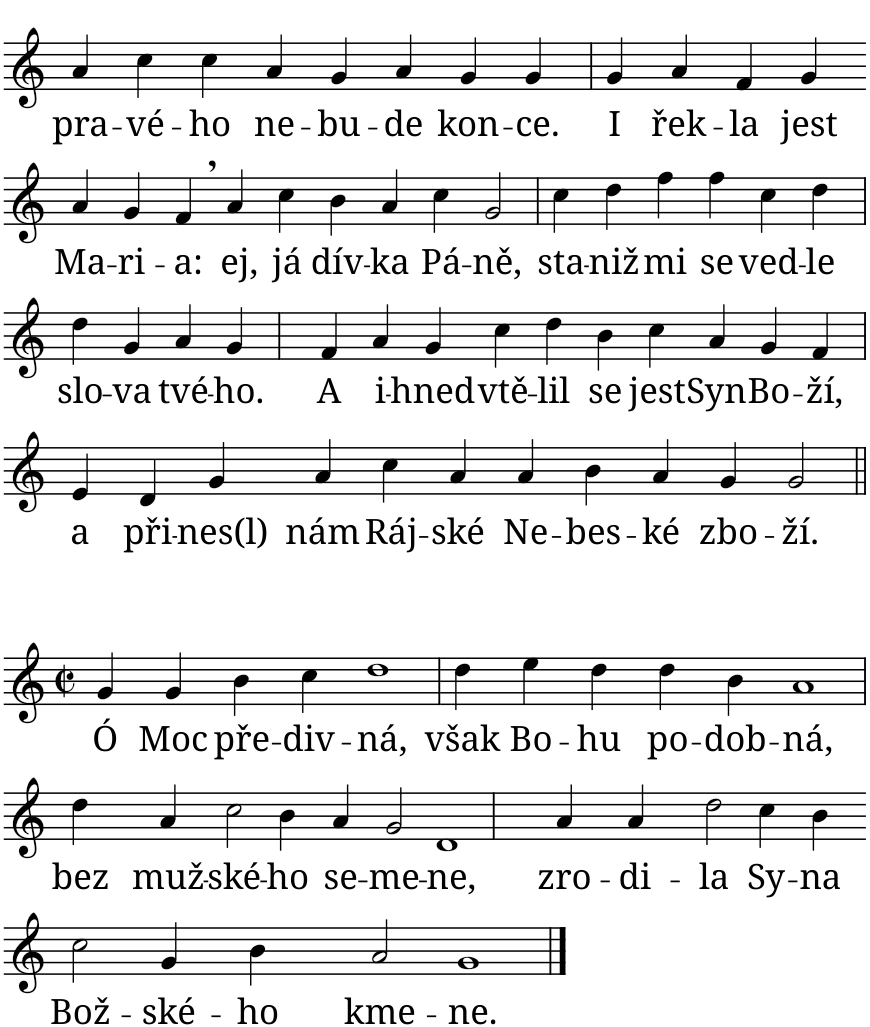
**kern	**text
*part1	*part1
*staff1	*staff1
*I"Piano	*
*I'Pno.	*
!!LO:PB:g=z
*clefG2	*
*k[]	*
*M6/1	*
=31	=31
!	!LO:LY:b
4a/	pra-
!	!LO:LY:b
4cc\	-vé-
!	!LO:LY:b
4cc\	-ho
!	!LO:LY:b
4a/	ne-
!	!LO:LY:b
4g/	-bu-
!	!LO:LY:b
4a/	-de
!	!LO:LY:b
4g/	kon-
!	!LO:LY:b
4g/	-ce.
=32	=32
!	!LO:LY:b
4g/	I
!	!LO:LY:b
4a/	řek-
!	!LO:LY:b
4f/	-la
!	!LO:LY:b
4g/	jest
!!LO:LB:g=z
=33-	=33-
!	!LO:LY:b
4a/	Ma-
!	!LO:LY:b
4g/	-ri-
!	!LO:LY:b
4f,/	-a:
!	!LO:LY:b
4a/	ej,
!	!LO:LY:b
4cc\	já
!	!LO:LY:b
4b\	dív-
!	!LO:LY:b
4a/	-ka
!	!LO:LY:b
4cc\	Pá-
!	!LO:LY:b
2g/	-ně,
=34	=34
!	!LO:LY:b
4cc\	sta-
!	!LO:LY:b
4dd\	-niž
!	!LO:LY:b
4ff\	mi
!	!LO:LY:b
4ff\	se
!	!LO:LY:b
4cc\	ved-
!	!LO:LY:b
4dd\	-le
!!LO:LB:g=z
=35	=35
!	!LO:LY:b
4dd\	slo-
!	!LO:LY:b
4g/	-va
!	!LO:LY:b
4a/	tvé-
!	!LO:LY:b
4g/	-ho.
=36	=36
!	!LO:LY:b
4f/	A
!	!LO:LY:b
4a/	i-
!	!LO:LY:b
4g/	-hned
!	!LO:LY:b
4cc\	vtě-
!	!LO:LY:b
4dd\	-lil
!	!LO:LY:b
4b\	se
!	!LO:LY:b
4cc\	jest
!	!LO:LY:b
4a/	Syn
!	!LO:LY:b
4g/	Bo-
!	!LO:LY:b
4f/	-ží,
!!LO:LB:g=z
=37	=37
!	!LO:LY:b
4e/	a
!	!LO:LY:b
4d/	při-
!	!LO:LY:b
4g/	nes(l)
!	!LO:LY:b
4a/	nám
!	!LO:LY:b
4cc\	Ráj-
!	!LO:LY:b
4a/	-ské
!	!LO:LY:b
4a/	Ne-
!	!LO:LY:b
4b\	-bes-
!	!LO:LY:b
4a/	-ké
!	!LO:LY:b
4g/	zbo-
!	!LO:LY:b
2g/	-ží.
!!LO:LB:g=z
=38||	=38||
*M2/2	*
*met(c|)	*
!	!LO:LY:b
4g/	Ó
!	!LO:LY:b
4g/	Moc
!	!LO:LY:b
4b\	pře-
!	!LO:LY:b
4cc\	-div-
!	!LO:LY:b
1dd	-ná,
=39	=39
!	!LO:LY:b
4dd\	však
!	!LO:LY:b
4ee\	Bo-
!	!LO:LY:b
4dd\	-hu
!	!LO:LY:b
4dd\	po-
!	!LO:LY:b
4b\	-dob-
!	!LO:LY:b
1a	-ná,
!!LO:LB:g=z
=40	=40
!	!LO:LY:b
4dd\	bez
!	!LO:LY:b
4a/	muž-
!	!LO:LY:b
2cc\	-ské-
!	!LO:LY:b
4b\	-ho
!	!LO:LY:b
4a/	se-
!	!LO:LY:b
2g/	-me-
!	!LO:LY:b
1d	-ne,
=41	=41
!	!LO:LY:b
4a/	zro-
!	!LO:LY:b
4a/	-di-
!	!LO:LY:b
2dd\	-la
!	!LO:LY:b
4cc\	Sy-
!	!LO:LY:b
4b\	-na
!!LO:LB:g=z
=42-	=42-
!	!LO:LY:b
2cc\	Bož-
!	!LO:LY:b
4g/	-ské-
!	!LO:LY:b
4b\	-ho
!	!LO:LY:b
2a/	kme-
!	!LO:LY:b
1g	-ne.
==	==
*-	*-
